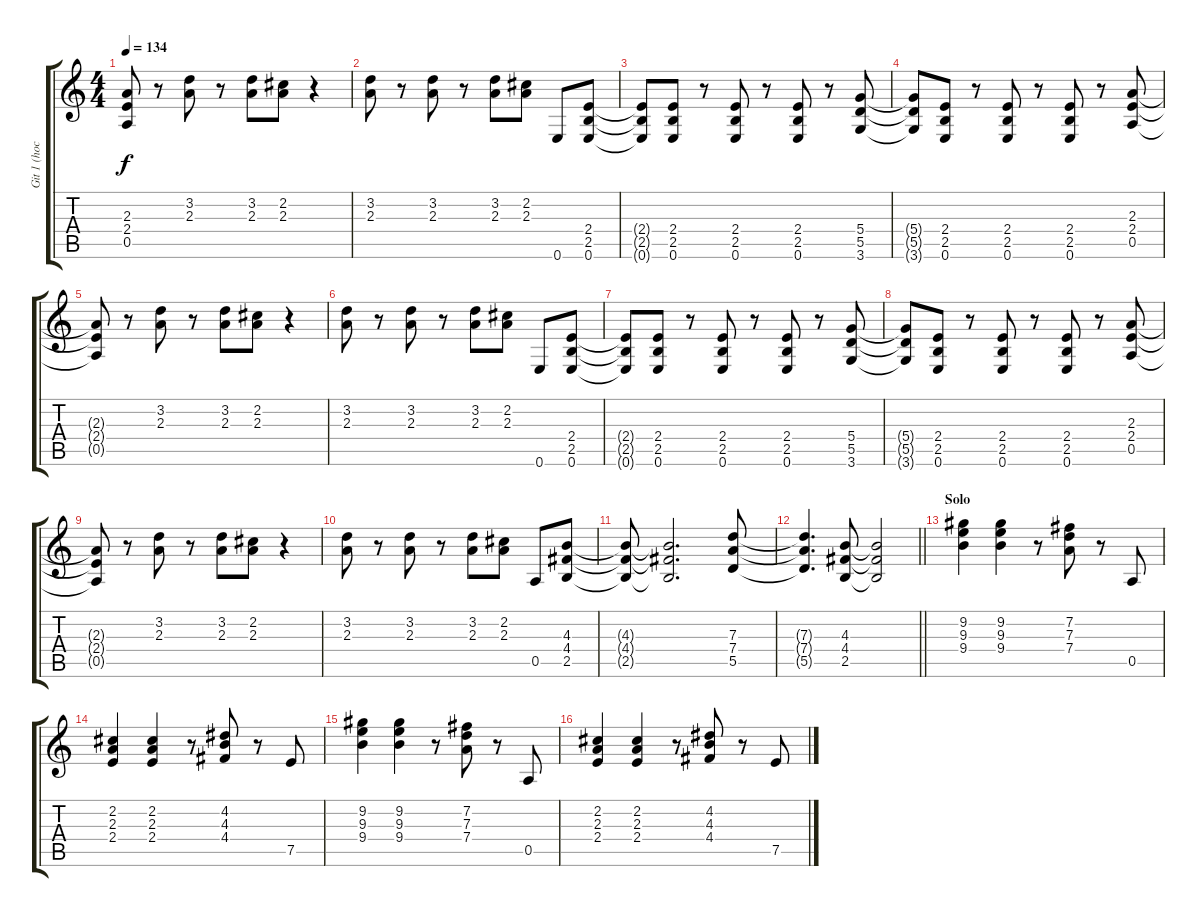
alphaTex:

\track ("Git 1 (hoch)" "Git 1 (hoc") {instrument distortionguitar}
\staff {score tabs}
\tuning (E4 B3 G3 D3 A2 E2) {hide}
\ts (4 4)
\tempo 134
\clef g2
\ks c
(2.3{t} 2.4{t} 0.5{t}).8{dy f} r.8 (3.2 2.3).8 r.8 (3.2 2.3).8 (2.2 2.3).8 r.4 |
(3.2 2.3).8 r.8 (3.2 2.3).8 r.8 (3.2 2.3).8 (2.2 2.3).8 0.6.8 (2.4 2.5 0.6).8 |
(2.4{t} 2.5{t} 0.6{t}).8 (2.4 2.5 0.6).8 r.8 (2.4 2.5 0.6).8 r.8 (2.4 2.5 0.6).8 r.8 (5.4 5.5 3.6).8 |
(5.4{t} 5.5{t} 3.6{t}).8 (2.4 2.5 0.6).8 r.8 (2.4 2.5 0.6).8 r.8 (2.4 2.5 0.6).8 r.8 (2.3 2.4 0.5).8 |
(2.3{t} 2.4{t} 0.5{t}).8 r.8 (3.2 2.3).8 r.8 (3.2 2.3).8 (2.2 2.3).8 r.4 |
(3.2 2.3).8 r.8 (3.2 2.3).8 r.8 (3.2 2.3).8 (2.2 2.3).8 0.6.8 (2.4 2.5 0.6).8 |
(2.4{t} 2.5{t} 0.6{t}).8 (2.4 2.5 0.6).8 r.8 (2.4 2.5 0.6).8 r.8 (2.4 2.5 0.6).8 r.8 (5.4 5.5 3.6).8 |
(5.4{t} 5.5{t} 3.6{t}).8 (2.4 2.5 0.6).8 r.8 (2.4 2.5 0.6).8 r.8 (2.4 2.5 0.6).8 r.8 (2.3 2.4 0.5).8 |
(2.3{t} 2.4{t} 0.5{t}).8 r.8 (3.2 2.3).8 r.8 (3.2 2.3).8 (2.2 2.3).8 r.4 |
(3.2 2.3).8 r.8 (3.2 2.3).8 r.8 (3.2 2.3).8 (2.2 2.3).8 0.5.8 (4.3 4.4 2.5).8 |
(4.3{t} 4.4{t} 2.5{t}).8 (4.3{t} 4.4{t} 2.5{t}).2{d} (7.3 7.4 5.5).8 |
\barLineRight lightlight
(7.3{t} 7.4{t} 5.5{t}).4{d} (4.3 4.4 2.5).8 (4.3{t} 4.4{t} 2.5{t}).2 |
\section ("" "Solo")
(9.2 9.3 9.4).4 (9.2 9.3 9.4).4 r.8 (7.2 7.3 7.4).8 r.8 0.5.8 |
(2.2 2.3 2.4).4 (2.2 2.3 2.4).4 r.8 (4.2 4.3 4.4).8 r.8 7.5.8 |
(9.2 9.3 9.4).4 (9.2 9.3 9.4).4 r.8 (7.2 7.3 7.4).8 r.8 0.5.8 |
(2.2 2.3 2.4).4 (2.2 2.3 2.4).4 r.8 (4.2 4.3 4.4).8 r.8 7.5.8
